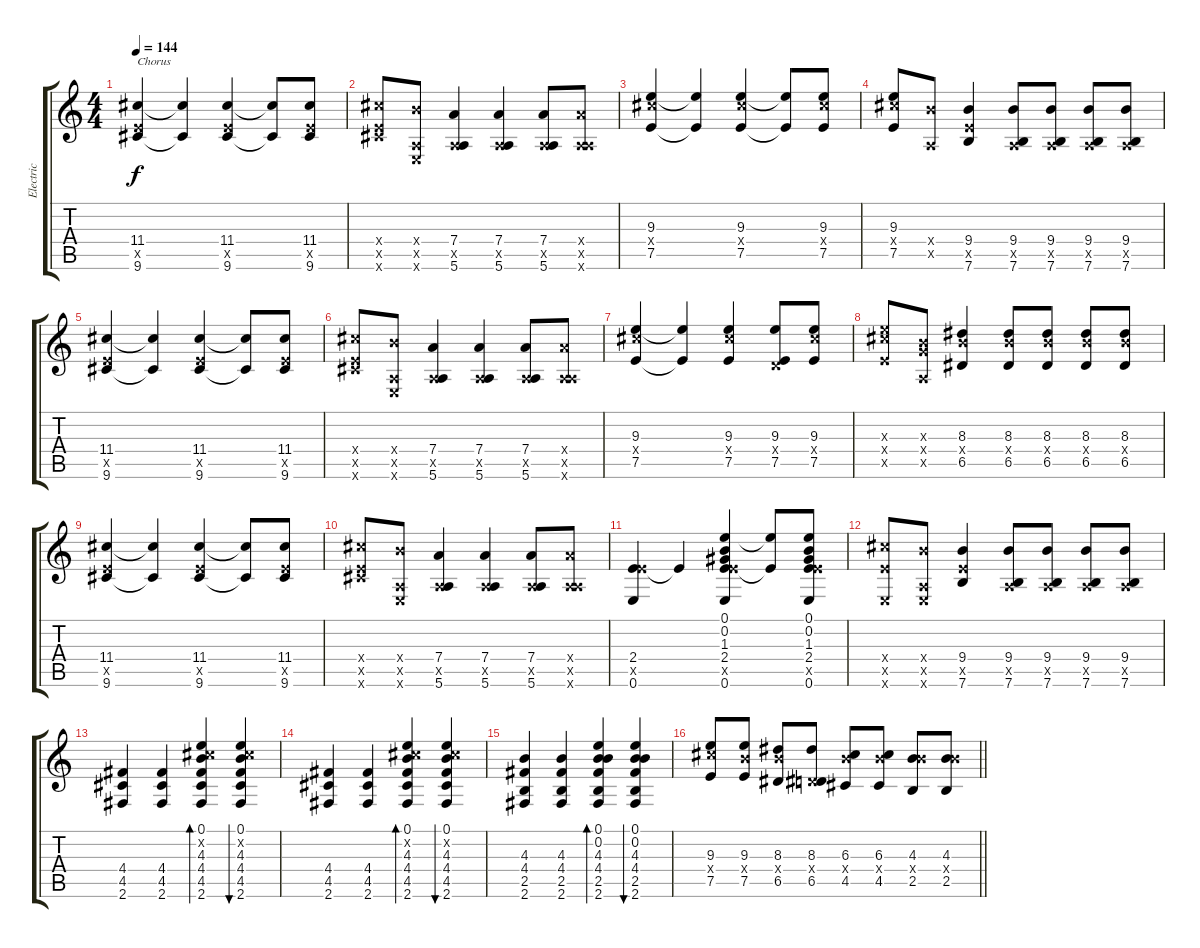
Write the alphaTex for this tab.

\track ("Electric" "Electric") {instrument distortionguitar}
\staff {score tabs}
\tuning (E4 B3 G3 D3 A2 E2) {hide}
\ts (4 4)
\tempo 144
\clef g2
\ks c
(11.4 7.5{x} 9.6).4{txt "Chorus" dy f} (11.4{t} 9.6{t}).4 (11.4 7.5{x} 9.6).4 (11.4{t} 9.6{t}).8 (11.4 7.5{x} 9.6).8 |
(11.4{x} 7.5{x} 9.6{x}).8 (9.4{x} 0.5{x} 0.6{x}).8 (7.4 0.5{x} 5.6).4 (7.4 0.5{x} 5.6).4 (7.4 0.5{x} 5.6).8 (7.4{x} 0.5{x} 5.6{x}).8 |
(9.3 11.4{x} 7.5).4 (9.3{t} 7.5{t}).4 (9.3 11.4{x} 7.5).4 (9.3{t} 7.5{t}).8 (9.3 11.4{x} 7.5).8 |
(9.3 11.4{x} 7.5).8 (9.4{x} 0.5{x}).8 (9.4 7.5{x} 7.6).4 (9.4 0.5{x} 7.6).8 (9.4 0.5{x} 7.6).8 (9.4 0.5{x} 7.6).8 (9.4 0.5{x} 7.6).8 |
(11.4 7.5{x} 9.6).4 (11.4{t} 9.6{t}).4 (11.4 7.5{x} 9.6).4 (11.4{t} 9.6{t}).8 (11.4 7.5{x} 9.6).8 |
(11.4{x} 7.5{x} 9.6{x}).8 (9.4{x} 0.5{x} 0.6{x}).8 (7.4 0.5{x} 5.6).4 (7.4 0.5{x} 5.6).4 (7.4 0.5{x} 5.6).8 (7.4{x} 0.5{x} 5.6{x}).8 |
(9.3 11.4{x} 7.5).4 (9.3{t} 7.5{t}).4 (9.3 11.4{x} 7.5).4 (9.3 0.4{x} 7.5).8 (9.3 11.4{x} 7.5).8 |
(9.3{x} 11.4{x} 7.5{x}).8 (0.3{x} 9.4{x} 0.5{x}).8 (8.3 9.4{x} 6.5).4 (8.3 9.4{x} 6.5).8 (8.3 9.4{x} 6.5).8 (8.3 9.4{x} 6.5).8 (8.3 9.4{x} 6.5).8 |
(11.4 7.5{x} 9.6).4 (11.4{t} 9.6{t}).4 (11.4 7.5{x} 9.6).4 (11.4{t} 9.6{t}).8 (11.4 7.5{x} 9.6).8 |
(11.4{x} 7.5{x} 9.6{x}).8 (9.4{x} 0.5{x} 0.6{x}).8 (7.4 0.5{x} 5.6).4 (7.4 0.5{x} 5.6).4 (7.4 0.5{x} 5.6).8 (7.4{x} 0.5{x} 5.6{x}).8 |
(2.4 7.5{x} 0.6).4 2.4{t}.4 (0.1 0.2 1.3 2.4 7.5{x} 0.6).4 (0.1{t} 2.4{t}).8 (0.1 0.2 1.3 2.4 7.5{x} 0.6).8 |
(11.4{x} 7.5{x} 0.6{x}).8 (9.4{x} 0.5{x} 0.6{x}).8 (9.4 7.5{x} 7.6).4 (9.4 0.5{x} 7.6).8 (9.4 0.5{x} 7.6).8 (9.4 0.5{x} 7.6).8 (9.4 0.5{x} 7.6).8 |
(4.4 4.5 2.6).4 (4.4 4.5 2.6).4 (0.1 2.2{x} 4.3 4.4 4.5 2.6).4{bd 30} (0.1 2.2{x} 4.3 4.4 4.5 2.6).4{bu 30} |
(4.4 4.5 2.6).4 (4.4 4.5 2.6).4 (0.1 2.2{x} 4.3 4.4 4.5 2.6).4{bd 30} (0.1 2.2{x} 4.3 4.4 4.5 2.6).4{bu 30} |
(4.3 4.4 2.5 2.6).4 (4.3 4.4 2.5 2.6).4 (0.1 0.2 4.3 4.4 2.5 2.6).4{bd 30} (0.1 0.2 4.3 4.4 2.5 2.6).4{bu 60} |
\barLineRight lightlight
(9.3 11.4{x} 7.5).8 (9.3 9.4{x} 7.5).8 (8.3 9.4{x} 6.5).8 (8.3 0.4{x} 6.5).8 (6.3 9.4{x} 4.5).8 (6.3 9.4{x} 4.5).8 (4.3 9.4{x} 2.5).8 (4.3 9.4{x} 2.5).8
